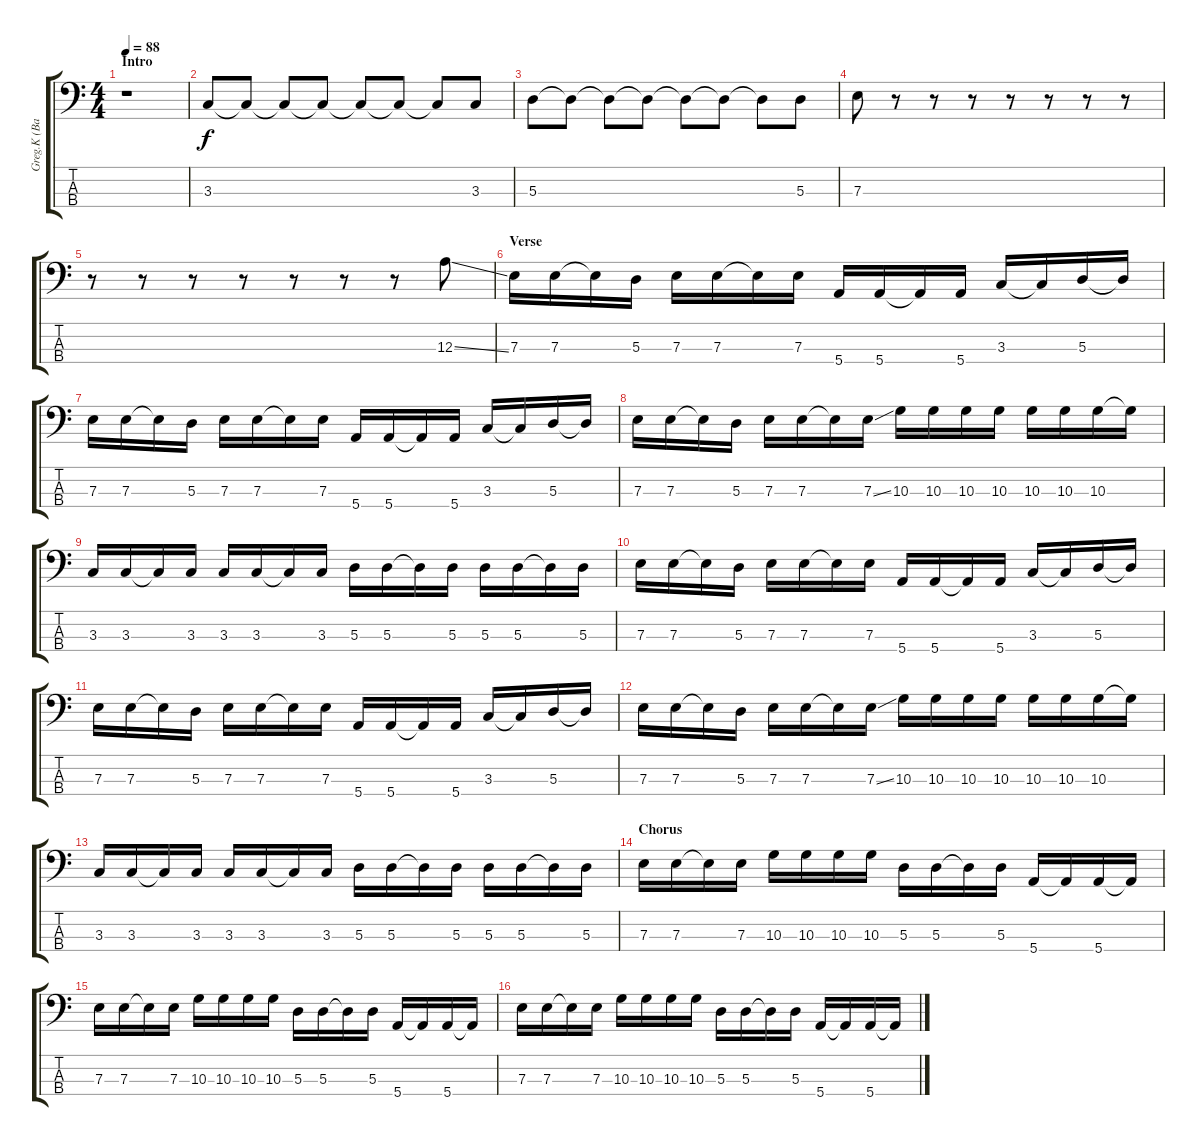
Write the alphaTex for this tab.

\track ("Greg.K (Bass)" "Greg.K (Ba") {instrument electricbasspick}
\staff {score tabs}
\tuning (G2 D2 A1 E1) {hide}
\ts (4 4)
\section ("" "Intro")
\tempo 88
\clef f4
\ks c
r.1{dy f instrument electricbasspick} |
3.3.8 3.3{t}.8 3.3{t}.8 3.3{t}.8 3.3{t}.8 3.3{t}.8 3.3{t}.8 3.3.8 |
5.3.8 5.3{t}.8 5.3{t}.8 5.3{t}.8 5.3{t}.8 5.3{t}.8 5.3{t}.8 5.3.8 |
7.3.8 r.8 r.8 r.8 r.8 r.8 r.8 r.8 |
r.8 r.8 r.8 r.8 r.8 r.8 r.8 12.3{ss}.8 |
\section ("" "Verse")
7.3.16 7.3.16 7.3{t}.16 5.3.16 7.3.16 7.3.16 7.3{t}.16 7.3.16 5.4.16 5.4.16 5.4{t}.16 5.4.16 3.3.16 3.3{t}.16 5.3.16 5.3{t}.16 |
7.3.16 7.3.16 7.3{t}.16 5.3.16 7.3.16 7.3.16 7.3{t}.16 7.3.16 5.4.16 5.4.16 5.4{t}.16 5.4.16 3.3.16 3.3{t}.16 5.3.16 5.3{t}.16 |
7.3.16 7.3.16 7.3{t}.16 5.3.16 7.3.16 7.3.16 7.3{t}.16 7.3{ss}.16 10.3.16 10.3.16 10.3.16 10.3.16 10.3.16 10.3.16 10.3.16 10.3{t}.16 |
3.3.16 3.3.16 3.3{t}.16 3.3.16 3.3.16 3.3.16 3.3{t}.16 3.3.16 5.3.16 5.3.16 5.3{t}.16 5.3.16 5.3.16 5.3.16 5.3{t}.16 5.3.16 |
7.3.16 7.3.16 7.3{t}.16 5.3.16 7.3.16 7.3.16 7.3{t}.16 7.3.16 5.4.16 5.4.16 5.4{t}.16 5.4.16 3.3.16 3.3{t}.16 5.3.16 5.3{t}.16 |
7.3.16 7.3.16 7.3{t}.16 5.3.16 7.3.16 7.3.16 7.3{t}.16 7.3.16 5.4.16 5.4.16 5.4{t}.16 5.4.16 3.3.16 3.3{t}.16 5.3.16 5.3{t}.16 |
7.3.16 7.3.16 7.3{t}.16 5.3.16 7.3.16 7.3.16 7.3{t}.16 7.3{ss}.16 10.3.16 10.3.16 10.3.16 10.3.16 10.3.16 10.3.16 10.3.16 10.3{t}.16 |
3.3.16 3.3.16 3.3{t}.16 3.3.16 3.3.16 3.3.16 3.3{t}.16 3.3.16 5.3.16 5.3.16 5.3{t}.16 5.3.16 5.3.16 5.3.16 5.3{t}.16 5.3.16 |
\section ("" "Chorus")
7.3.16 7.3.16 7.3{t}.16 7.3.16 10.3.16 10.3.16 10.3.16 10.3.16 5.3.16 5.3.16 5.3{t}.16 5.3.16 5.4.16 5.4{t}.16 5.4.16 5.4{t}.16 |
7.3.16 7.3.16 7.3{t}.16 7.3.16 10.3.16 10.3.16 10.3.16 10.3.16 5.3.16 5.3.16 5.3{t}.16 5.3.16 5.4.16 5.4{t}.16 5.4.16 5.4{t}.16 |
7.3.16 7.3.16 7.3{t}.16 7.3.16 10.3.16 10.3.16 10.3.16 10.3.16 5.3.16 5.3.16 5.3{t}.16 5.3.16 5.4.16 5.4{t}.16 5.4.16 5.4{t}.16
